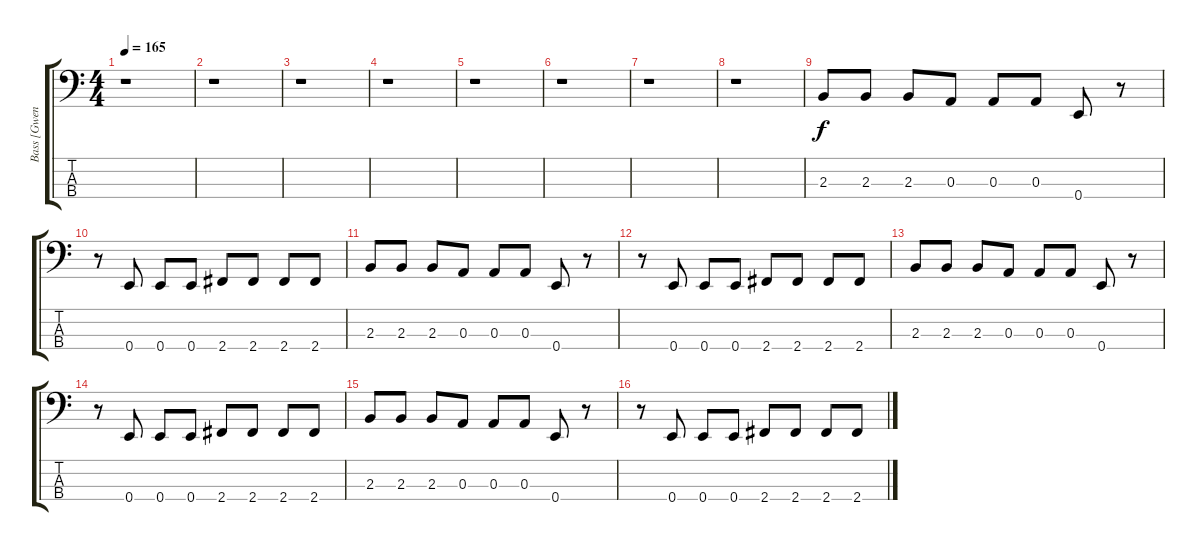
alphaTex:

\track ("Bass [Gwen Lopez]" "Bass [Gwen") {instrument electricbassfinger}
\staff {score tabs}
\tuning (G2 D2 A1 E1) {hide}
\ts (4 4)
\tempo 165
\clef f4
\ks c
r.1{dy f instrument electricbassfinger} |
r.1 |
r.1 |
r.1 |
r.1 |
r.1 |
r.1 |
r.1 |
2.3.8 2.3.8 2.3.8 0.3.8 0.3.8 0.3.8 0.4.8 r.8 |
r.8 0.4.8 0.4.8 0.4.8 2.4.8 2.4.8 2.4.8 2.4.8 |
2.3.8 2.3.8 2.3.8 0.3.8 0.3.8 0.3.8 0.4.8 r.8 |
r.8 0.4.8 0.4.8 0.4.8 2.4.8 2.4.8 2.4.8 2.4.8 |
2.3.8 2.3.8 2.3.8 0.3.8 0.3.8 0.3.8 0.4.8 r.8 |
r.8 0.4.8 0.4.8 0.4.8 2.4.8 2.4.8 2.4.8 2.4.8 |
2.3.8 2.3.8 2.3.8 0.3.8 0.3.8 0.3.8 0.4.8 r.8 |
r.8 0.4.8 0.4.8 0.4.8 2.4.8 2.4.8 2.4.8 2.4.8
